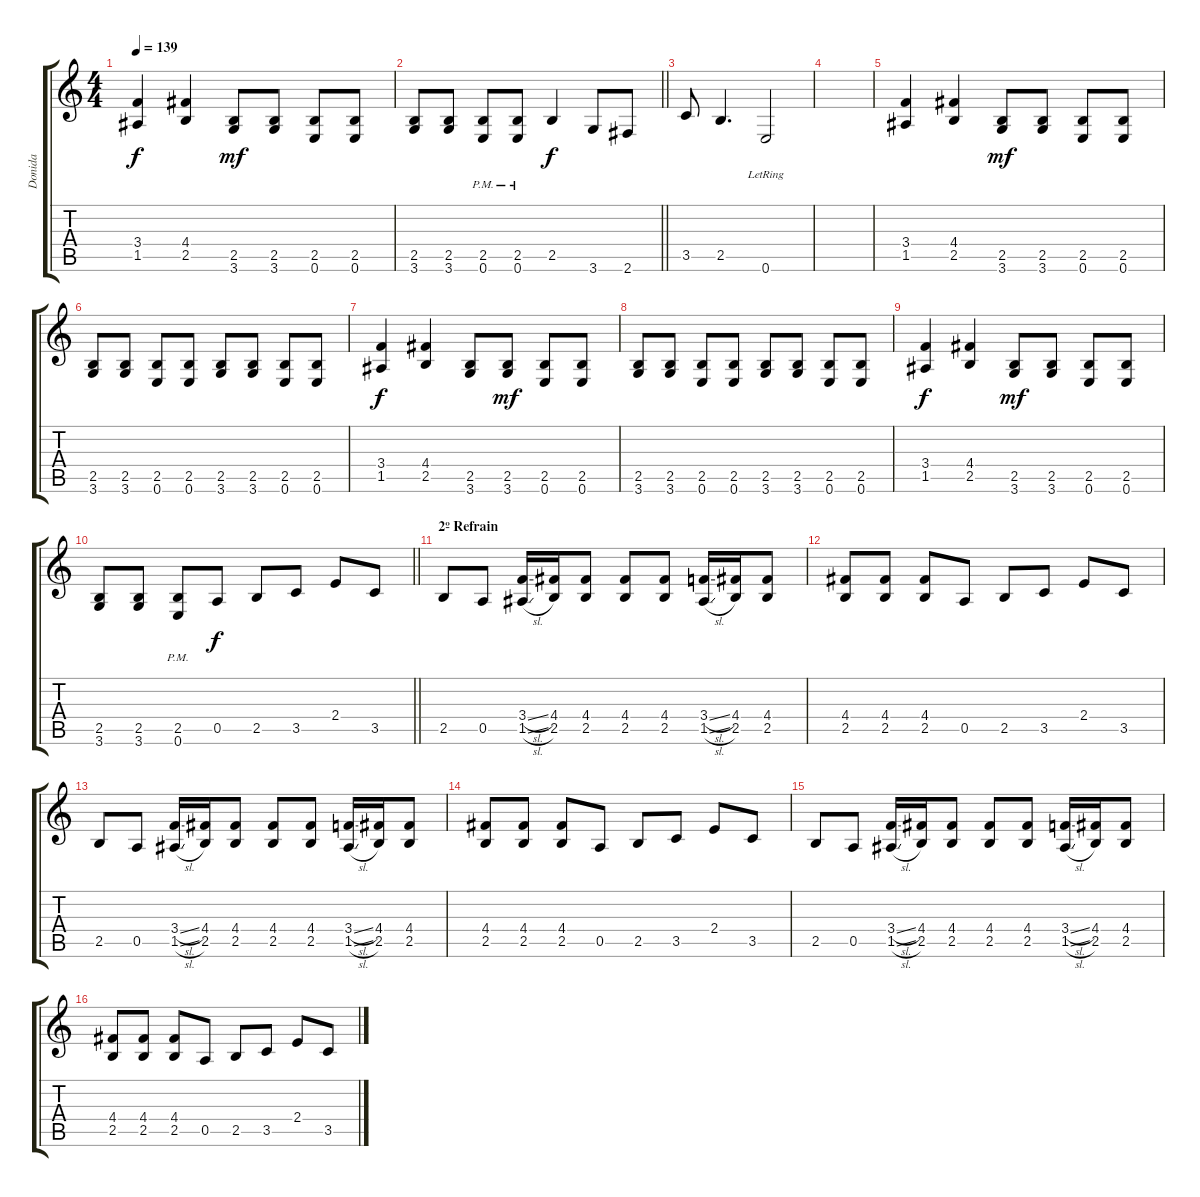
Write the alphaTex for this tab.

\track ("Donida" "Donida") {instrument distortionguitar}
\staff {score tabs}
\tuning (E4 B3 G3 D3 A2 E2) {hide}
\ts (4 4)
\tempo 139
\clef g2
\ks c
(3.4 1.5).4{dy f} (4.4 2.5).4 (2.5 3.6).8{dy mf} (2.5 3.6).8 (2.5 0.6).8 (2.5 0.6).8 |
\barLineRight lightlight
(2.5 3.6).8 (2.5 3.6).8 (2.5{pm} 0.6{pm}).8 (2.5{pm} 0.6{pm}).8 2.5.4{dy f} 3.6.8 2.6.8 |
3.5.8 2.5.4{d} 0.6{lr}.2 |
|
(3.4 1.5).4 (4.4 2.5).4 (2.5 3.6).8{dy mf} (2.5 3.6).8 (2.5 0.6).8 (2.5 0.6).8 |
(2.5 3.6).8 (2.5 3.6).8 (2.5 0.6).8 (2.5 0.6).8 (2.5 3.6).8 (2.5 3.6).8 (2.5 0.6).8 (2.5 0.6).8 |
(3.4 1.5).4{dy f} (4.4 2.5).4 (2.5 3.6).8 (2.5 3.6).8{dy mf} (2.5 0.6).8 (2.5 0.6).8 |
(2.5 3.6).8 (2.5 3.6).8 (2.5 0.6).8 (2.5 0.6).8 (2.5 3.6).8 (2.5 3.6).8 (2.5 0.6).8 (2.5 0.6).8 |
(3.4 1.5).4{dy f} (4.4 2.5).4 (2.5 3.6).8{dy mf} (2.5 3.6).8 (2.5 0.6).8 (2.5 0.6).8 |
\barLineRight lightlight
(2.5 3.6).8 (2.5 3.6).8 (2.5{pm} 0.6{pm}).8 0.5.8{dy f} 2.5.8 3.5.8 2.4.8 3.5.8 |
\section ("" "2º Refrain")
2.5.8 0.5.8 (3.4{sl} 1.5{sl}).16 (4.4 2.5).16 (4.4 2.5).8 (4.4 2.5).8 (4.4 2.5).8 (3.4{sl} 1.5{sl}).16 (4.4 2.5).16 (4.4 2.5).8 |
(4.4 2.5).8 (4.4 2.5).8 (4.4 2.5).8 0.5.8 2.5.8 3.5.8 2.4.8 3.5.8 |
2.5.8 0.5.8 (3.4{sl} 1.5{sl}).16 (4.4 2.5).16 (4.4 2.5).8 (4.4 2.5).8 (4.4 2.5).8 (3.4{sl} 1.5{sl}).16 (4.4 2.5).16 (4.4 2.5).8 |
(4.4 2.5).8 (4.4 2.5).8 (4.4 2.5).8 0.5.8 2.5.8 3.5.8 2.4.8 3.5.8 |
2.5.8 0.5.8 (3.4{sl} 1.5{sl}).16 (4.4 2.5).16 (4.4 2.5).8 (4.4 2.5).8 (4.4 2.5).8 (3.4{sl} 1.5{sl}).16 (4.4 2.5).16 (4.4 2.5).8 |
(4.4 2.5).8 (4.4 2.5).8 (4.4 2.5).8 0.5.8 2.5.8 3.5.8 2.4.8 3.5.8
